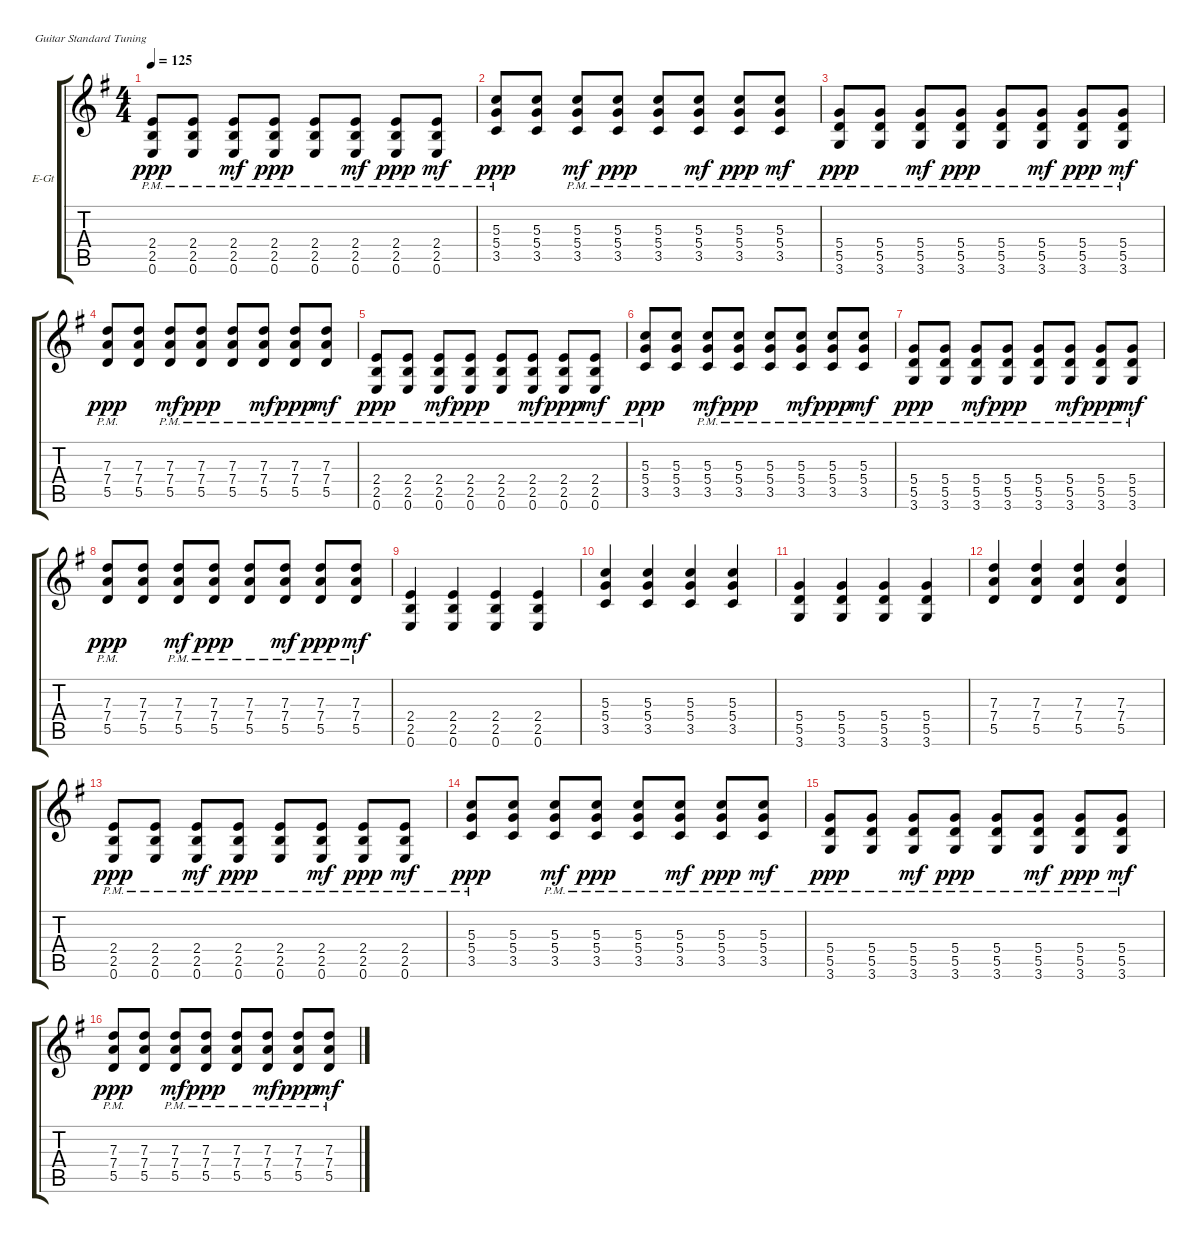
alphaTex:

\bracketExtendMode groupsimilarinstruments
\firstSystemTrackNameOrientation horizontal
\otherSystemsTrackNameOrientation horizontal
\track ("Electric Guitar 1" "E-Gt") {instrument distortionguitar}
\staff {score tabs}
\tuning (E4 B3 G3 D3 A2 E2)
\ts (4 4)
\tempo 125
\clef g2
\ks g
(0.6{pm} 2.5{pm} 2.4{pm}).8{dy ppp instrument distortionguitar} (0.6{pm} 2.5{pm} 2.4{pm}).8 (0.6{pm} 2.5{pm} 2.4{pm}).8{dy mf} (0.6{pm} 2.5{pm} 2.4{pm}).8{dy ppp} (0.6{pm} 2.5{pm} 2.4{pm}).8 (0.6{pm} 2.5{pm} 2.4{pm}).8{dy mf} (0.6{pm} 2.5{pm} 2.4{pm}).8{dy ppp} (0.6{pm} 2.5{pm} 2.4{pm}).8{dy mf} |
(3.5{pm} 5.4{pm} 5.3).8{dy ppp} (3.5 5.4 5.3).8 (3.5{pm} 5.4{pm} 5.3).8{dy mf} (3.5{pm} 5.4{pm} 5.3).8{dy ppp} (3.5{pm} 5.4{pm} 5.3).8 (3.5{pm} 5.4{pm} 5.3).8{dy mf} (3.5{pm} 5.4{pm} 5.3).8{dy ppp} (3.5{pm} 5.4{pm} 5.3).8{dy mf} |
(3.6{pm} 5.5{pm} 5.4{pm}).8{dy ppp} (3.6{pm} 5.5{pm} 5.4{pm}).8 (3.6{pm} 5.5{pm} 5.4{pm}).8{dy mf} (3.6{pm} 5.5{pm} 5.4{pm}).8{dy ppp} (3.6{pm} 5.5{pm} 5.4{pm}).8 (3.6{pm} 5.5{pm} 5.4{pm}).8{dy mf} (3.6{pm} 5.5{pm} 5.4{pm}).8{dy ppp} (3.6{pm} 5.5{pm} 5.4{pm}).8{dy mf} |
(5.5{pm} 7.4{pm} 7.3).8{dy ppp} (5.5 7.4 7.3).8 (5.5{pm} 7.4{pm} 7.3).8{dy mf} (5.5{pm} 7.4{pm} 7.3).8{dy ppp} (5.5{pm} 7.4{pm} 7.3).8 (5.5{pm} 7.4{pm} 7.3).8{dy mf} (5.5{pm} 7.4{pm} 7.3).8{dy ppp} (5.5{pm} 7.4{pm} 7.3).8{dy mf} |
(0.6{pm} 2.5{pm} 2.4{pm}).8{dy ppp} (0.6{pm} 2.5{pm} 2.4{pm}).8 (0.6{pm} 2.5{pm} 2.4{pm}).8{dy mf} (0.6{pm} 2.5{pm} 2.4{pm}).8{dy ppp} (0.6{pm} 2.5{pm} 2.4{pm}).8 (0.6{pm} 2.5{pm} 2.4{pm}).8{dy mf} (0.6{pm} 2.5{pm} 2.4{pm}).8{dy ppp} (0.6{pm} 2.5{pm} 2.4{pm}).8{dy mf} |
(3.5{pm} 5.4{pm} 5.3).8{dy ppp} (3.5 5.4 5.3).8 (3.5{pm} 5.4{pm} 5.3).8{dy mf} (3.5{pm} 5.4{pm} 5.3).8{dy ppp} (3.5{pm} 5.4{pm} 5.3).8 (3.5{pm} 5.4{pm} 5.3).8{dy mf} (3.5{pm} 5.4{pm} 5.3).8{dy ppp} (3.5{pm} 5.4{pm} 5.3).8{dy mf} |
(3.6{pm} 5.5{pm} 5.4{pm}).8{dy ppp} (3.6{pm} 5.5{pm} 5.4{pm}).8 (3.6{pm} 5.5{pm} 5.4{pm}).8{dy mf} (3.6{pm} 5.5{pm} 5.4{pm}).8{dy ppp} (3.6{pm} 5.5{pm} 5.4{pm}).8 (3.6{pm} 5.5{pm} 5.4{pm}).8{dy mf} (3.6{pm} 5.5{pm} 5.4{pm}).8{dy ppp} (3.6{pm} 5.5{pm} 5.4{pm}).8{dy mf} |
(5.5{pm} 7.4{pm} 7.3).8{dy ppp} (5.5 7.4 7.3).8 (5.5{pm} 7.4{pm} 7.3).8{dy mf} (5.5{pm} 7.4{pm} 7.3).8{dy ppp} (5.5{pm} 7.4{pm} 7.3).8 (5.5{pm} 7.4{pm} 7.3).8{dy mf} (5.5{pm} 7.4{pm} 7.3).8{dy ppp} (5.5{pm} 7.4{pm} 7.3).8{dy mf} |
(0.6 2.5 2.4).4 (0.6 2.5 2.4).4 (0.6 2.5 2.4).4 (0.6 2.5 2.4).4 |
(3.5 5.4 5.3).4 (3.5 5.4 5.3).4 (3.5 5.4 5.3).4 (3.5 5.4 5.3).4 |
(3.6 5.5 5.4).4 (3.6 5.5 5.4).4 (3.6 5.5 5.4).4 (3.6 5.5 5.4).4 |
(5.5 7.4 7.3).4 (5.5 7.4 7.3).4 (5.5 7.4 7.3).4 (5.5 7.4 7.3).4 |
(0.6{pm} 2.5{pm} 2.4{pm}).8{dy ppp} (0.6{pm} 2.5{pm} 2.4{pm}).8 (0.6{pm} 2.5{pm} 2.4{pm}).8{dy mf} (0.6{pm} 2.5{pm} 2.4{pm}).8{dy ppp} (0.6{pm} 2.5{pm} 2.4{pm}).8 (0.6{pm} 2.5{pm} 2.4{pm}).8{dy mf} (0.6{pm} 2.5{pm} 2.4{pm}).8{dy ppp} (0.6{pm} 2.5{pm} 2.4{pm}).8{dy mf} |
(3.5{pm} 5.4{pm} 5.3).8{dy ppp} (3.5 5.4 5.3).8 (3.5{pm} 5.4{pm} 5.3).8{dy mf} (3.5{pm} 5.4{pm} 5.3).8{dy ppp} (3.5{pm} 5.4{pm} 5.3).8 (3.5{pm} 5.4{pm} 5.3).8{dy mf} (3.5{pm} 5.4{pm} 5.3).8{dy ppp} (3.5{pm} 5.4{pm} 5.3).8{dy mf} |
(3.6{pm} 5.5{pm} 5.4{pm}).8{dy ppp} (3.6{pm} 5.5{pm} 5.4{pm}).8 (3.6{pm} 5.5{pm} 5.4{pm}).8{dy mf} (3.6{pm} 5.5{pm} 5.4{pm}).8{dy ppp} (3.6{pm} 5.5{pm} 5.4{pm}).8 (3.6{pm} 5.5{pm} 5.4{pm}).8{dy mf} (3.6{pm} 5.5{pm} 5.4{pm}).8{dy ppp} (3.6{pm} 5.5{pm} 5.4{pm}).8{dy mf} |
(5.5{pm} 7.4{pm} 7.3).8{dy ppp} (5.5 7.4 7.3).8 (5.5{pm} 7.4{pm} 7.3).8{dy mf} (5.5{pm} 7.4{pm} 7.3).8{dy ppp} (5.5{pm} 7.4{pm} 7.3).8 (5.5{pm} 7.4{pm} 7.3).8{dy mf} (5.5{pm} 7.4{pm} 7.3).8{dy ppp} (5.5{pm} 7.4{pm} 7.3).8{dy mf}
